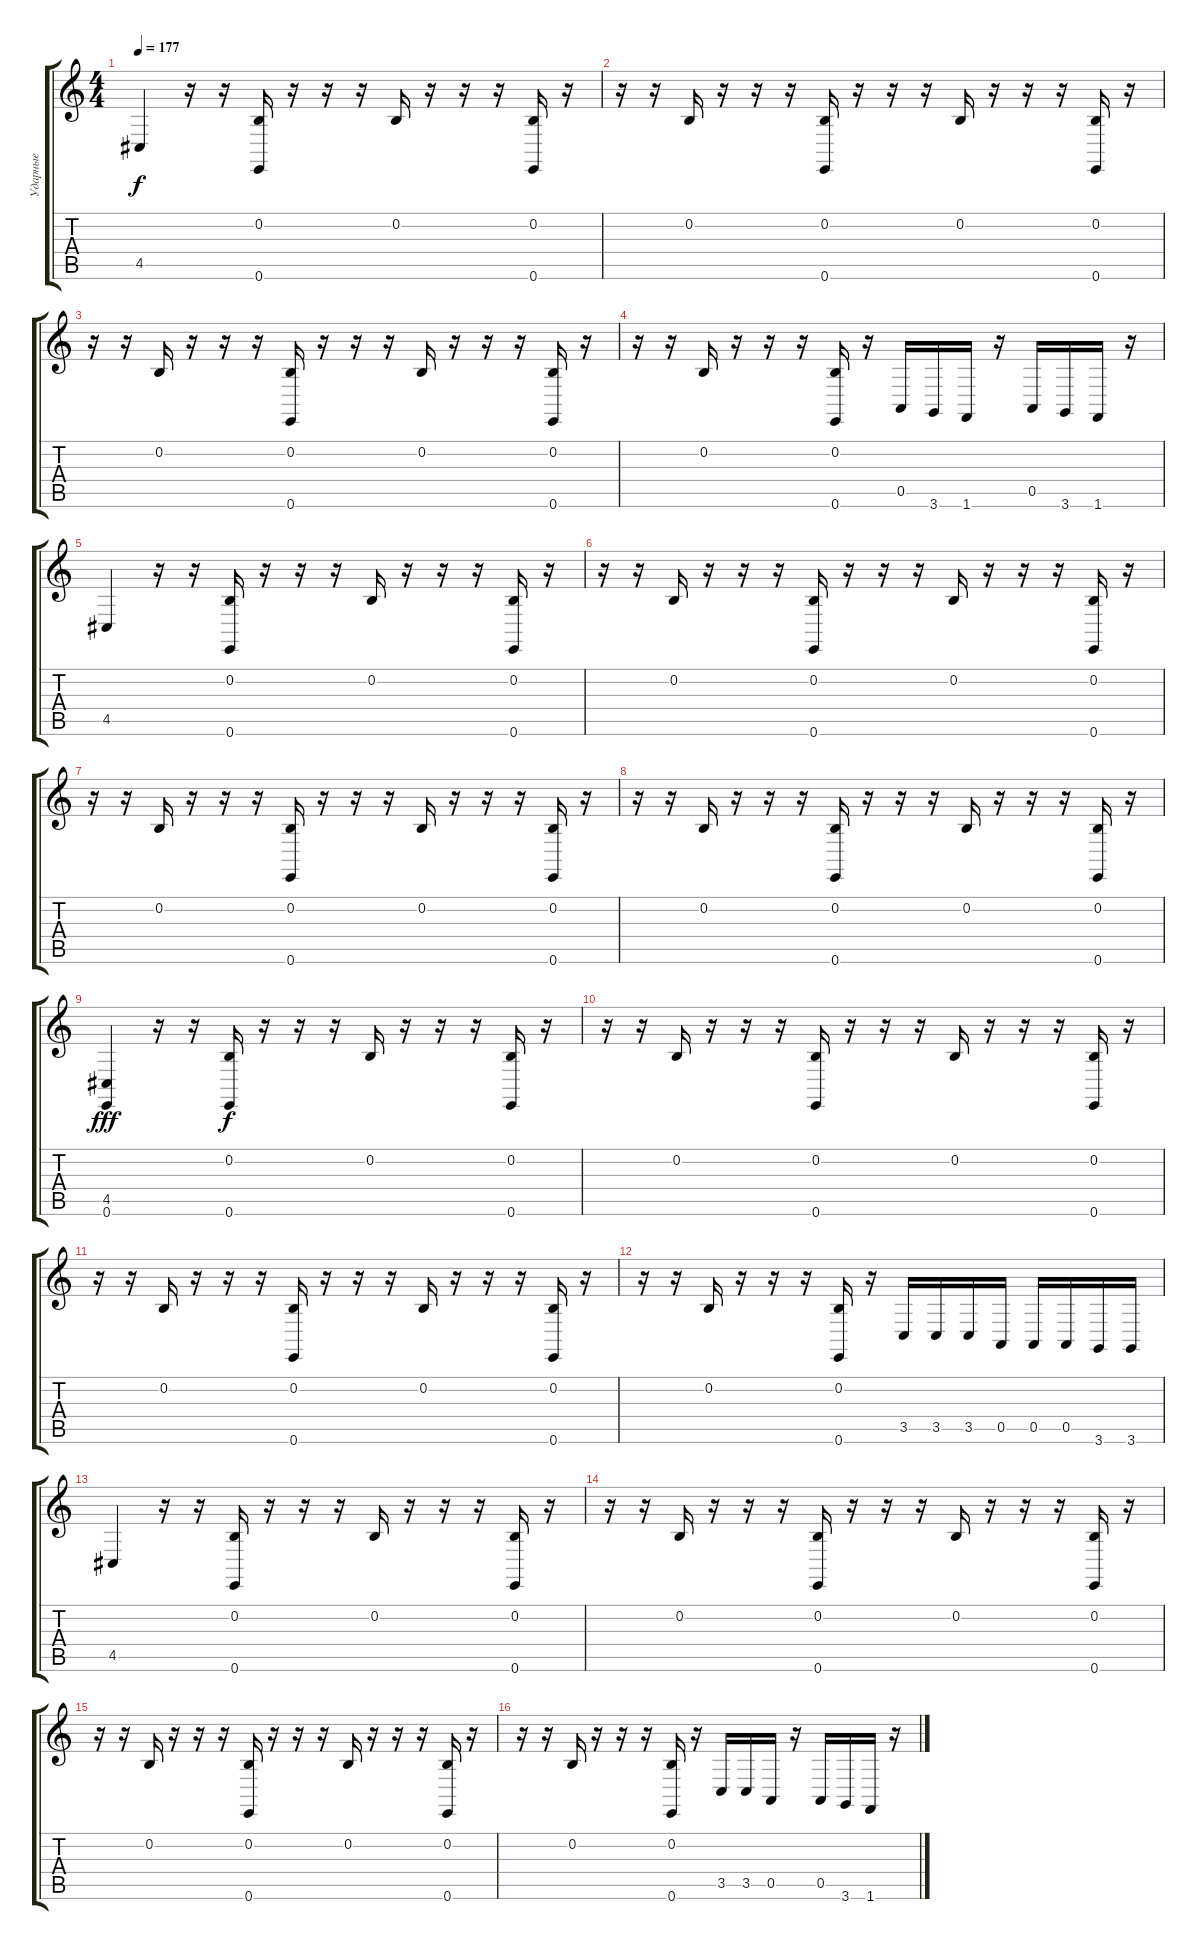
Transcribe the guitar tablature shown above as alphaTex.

\track ("Ударные" "Ударные") {instrument acousticgrandpiano}
\staff {score tabs}
\tuning (E4 B3 G3 D3 A2 E2) {hide}
\ts (4 4)
\tempo 177
\clef g2
\ks c
4.5.4{dy f} r.16 r.16 (0.2 0.6).16 r.16 r.16 r.16 0.2.16 r.16 r.16 r.16 (0.2 0.6).16 r.16 |
r.16 r.16 0.2.16 r.16 r.16 r.16 (0.2 0.6).16 r.16 r.16 r.16 0.2.16 r.16 r.16 r.16 (0.2 0.6).16 r.16 |
r.16 r.16 0.2.16 r.16 r.16 r.16 (0.2 0.6).16 r.16 r.16 r.16 0.2.16 r.16 r.16 r.16 (0.2 0.6).16 r.16 |
r.16 r.16 0.2.16 r.16 r.16 r.16 (0.2 0.6).16 r.16 0.5.16 3.6.16 1.6.16 r.16 0.5.16 3.6.16 1.6.16 r.16 |
4.5.4 r.16 r.16 (0.2 0.6).16 r.16 r.16 r.16 0.2.16 r.16 r.16 r.16 (0.2 0.6).16 r.16 |
r.16 r.16 0.2.16 r.16 r.16 r.16 (0.2 0.6).16 r.16 r.16 r.16 0.2.16 r.16 r.16 r.16 (0.2 0.6).16 r.16 |
r.16 r.16 0.2.16 r.16 r.16 r.16 (0.2 0.6).16 r.16 r.16 r.16 0.2.16 r.16 r.16 r.16 (0.2 0.6).16 r.16 |
r.16 r.16 0.2.16 r.16 r.16 r.16 (0.2 0.6).16 r.16 r.16 r.16 0.2.16 r.16 r.16 r.16 (0.2 0.6).16 r.16 |
(4.5 0.6).4{dy fff} r.16 r.16 (0.2 0.6).16{dy f} r.16 r.16 r.16 0.2.16 r.16 r.16 r.16 (0.2 0.6).16 r.16 |
r.16 r.16 0.2.16 r.16 r.16 r.16 (0.2 0.6).16 r.16 r.16 r.16 0.2.16 r.16 r.16 r.16 (0.2 0.6).16 r.16 |
r.16 r.16 0.2.16 r.16 r.16 r.16 (0.2 0.6).16 r.16 r.16 r.16 0.2.16 r.16 r.16 r.16 (0.2 0.6).16 r.16 |
r.16 r.16 0.2.16 r.16 r.16 r.16 (0.2 0.6).16 r.16 3.5.16 3.5.16 3.5.16 0.5.16 0.5.16 0.5.16 3.6.16 3.6.16 |
4.5.4 r.16 r.16 (0.2 0.6).16 r.16 r.16 r.16 0.2.16 r.16 r.16 r.16 (0.2 0.6).16 r.16 |
r.16 r.16 0.2.16 r.16 r.16 r.16 (0.2 0.6).16 r.16 r.16 r.16 0.2.16 r.16 r.16 r.16 (0.2 0.6).16 r.16 |
r.16 r.16 0.2.16 r.16 r.16 r.16 (0.2 0.6).16 r.16 r.16 r.16 0.2.16 r.16 r.16 r.16 (0.2 0.6).16 r.16 |
r.16 r.16 0.2.16 r.16 r.16 r.16 (0.2 0.6).16 r.16 3.5.16 3.5.16 0.5.16 r.16 0.5.16 3.6.16 1.6.16 r.16
